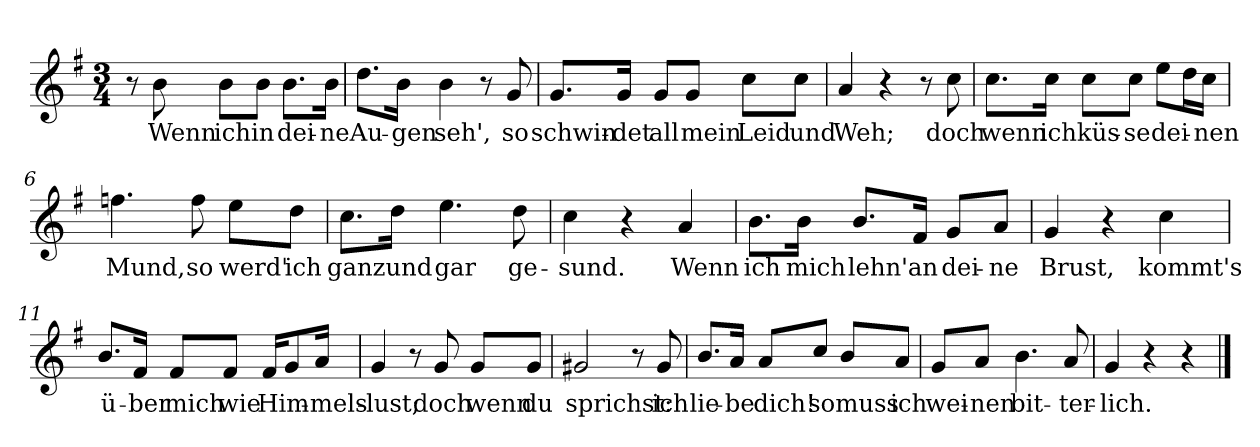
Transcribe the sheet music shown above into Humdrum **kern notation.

**kern	**text
*part1	*part1
*staff1	*staff1
*clefG2	*
*k[f#]	*
*M3/4	*
=1	=1
8r	.
!	!LO:LY:b
8b\	Wenn
!	!LO:LY:b
8b\L	ich
!	!LO:LY:b
8b\J	in
!	!LO:LY:b
8.b\L	dei-
!	!LO:LY:b
16b\Jk	-ne
=2	=2
!	!LO:LY:b
8.dd\L	Au-
!	!LO:LY:b
16b\Jk	-gen
!	!LO:LY:b
4b\	seh',
8r	.
!	!LO:LY:b
8g/	so
=3	=3
!	!LO:LY:b
8.g/L	schwin-
!	!LO:LY:b
16g/Jk	-det
!	!LO:LY:b
8g/L	all
!	!LO:LY:b
8g/J	mein
!	!LO:LY:b
8cc\L	Leid
!	!LO:LY:b
8cc\J	und
=4	=4
!	!LO:LY:b
4a/	Weh;
4r	.
8r	.
!	!LO:LY:b
8cc\	doch
=5	=5
!	!LO:LY:b
8.cc\L	wenn
!	!LO:LY:b
16cc\Jk	ich
!	!LO:LY:b
8cc\L	küs-
!	!LO:LY:b
8cc\J	-se
!	!LO:LY:b
8ee\L	dei-
16dd\L	.
!	!LO:LY:b
16cc\JJ	-nen
!!LO:LB:g=z
=6	=6
!	!LO:LY:b
4.ffn\	Mund,
!	!LO:LY:b
8ff\	so
!	!LO:LY:b
8ee\L	werd'
!	!LO:LY:b
8dd\J	ich
=7	=7
!	!LO:LY:b
8.cc\L	ganz
!	!LO:LY:b
16dd\Jk	und
!	!LO:LY:b
4.ee\	gar
!	!LO:LY:b
8dd\	ge-
=8	=8
!	!LO:LY:b
4cc\	-sund.
4r	.
!	!LO:LY:b
4a/	Wenn
=9	=9
!	!LO:LY:b
8.b\L	ich
!	!LO:LY:b
16b\Jk	mich
!	!LO:LY:b
8.b/L	lehn'
!	!LO:LY:b
16f#/Jk	an
!	!LO:LY:b
8g/L	dei-
!	!LO:LY:b
8a/J	-ne
=10	=10
!	!LO:LY:b
4g/	Brust,
4r	.
!	!LO:LY:b
4cc\	kommt's
!!LO:LB:g=z
=11	=11
!	!LO:LY:b
8.b/L	ü-
!	!LO:LY:b
16f#/Jk	-ber
!	!LO:LY:b
8f#/L	mich
!	!LO:LY:b
8f#/J	wie
!	!LO:LY:b
16f#/KL	Him-
8g/	.
!	!LO:LY:b
16a/Jk	-mels-
=12	=12
!	!LO:LY:b
4g/	-lust;
8r	.
!	!LO:LY:b
8g/	doch
!	!LO:LY:b
8g/L	wenn
!	!LO:LY:b
8g/J	du
=13	=13
!	!LO:LY:b
2g#X/	sprichst:
8r	.
!	!LO:LY:b
8g#/	ich
=14	=14
!	!LO:LY:b
8.b/L	lie-
!	!LO:LY:b
16a/Jk	-be
!	!LO:LY:b
8a/L	dich!
!	!LO:LY:b
8cc/J	so
!	!LO:LY:b
8b/L	muss
!	!LO:LY:b
8a/J	ich
=15	=15
!	!LO:LY:b
8g/L	wei-
!	!LO:LY:b
8a/J	-nen
!	!LO:LY:b
4.b\	bit-
!	!LO:LY:b
8a/	-ter-
=16	=16
!	!LO:LY:b
4g/	-lich.
4r	.
4r	.
==	==
*-	*-
